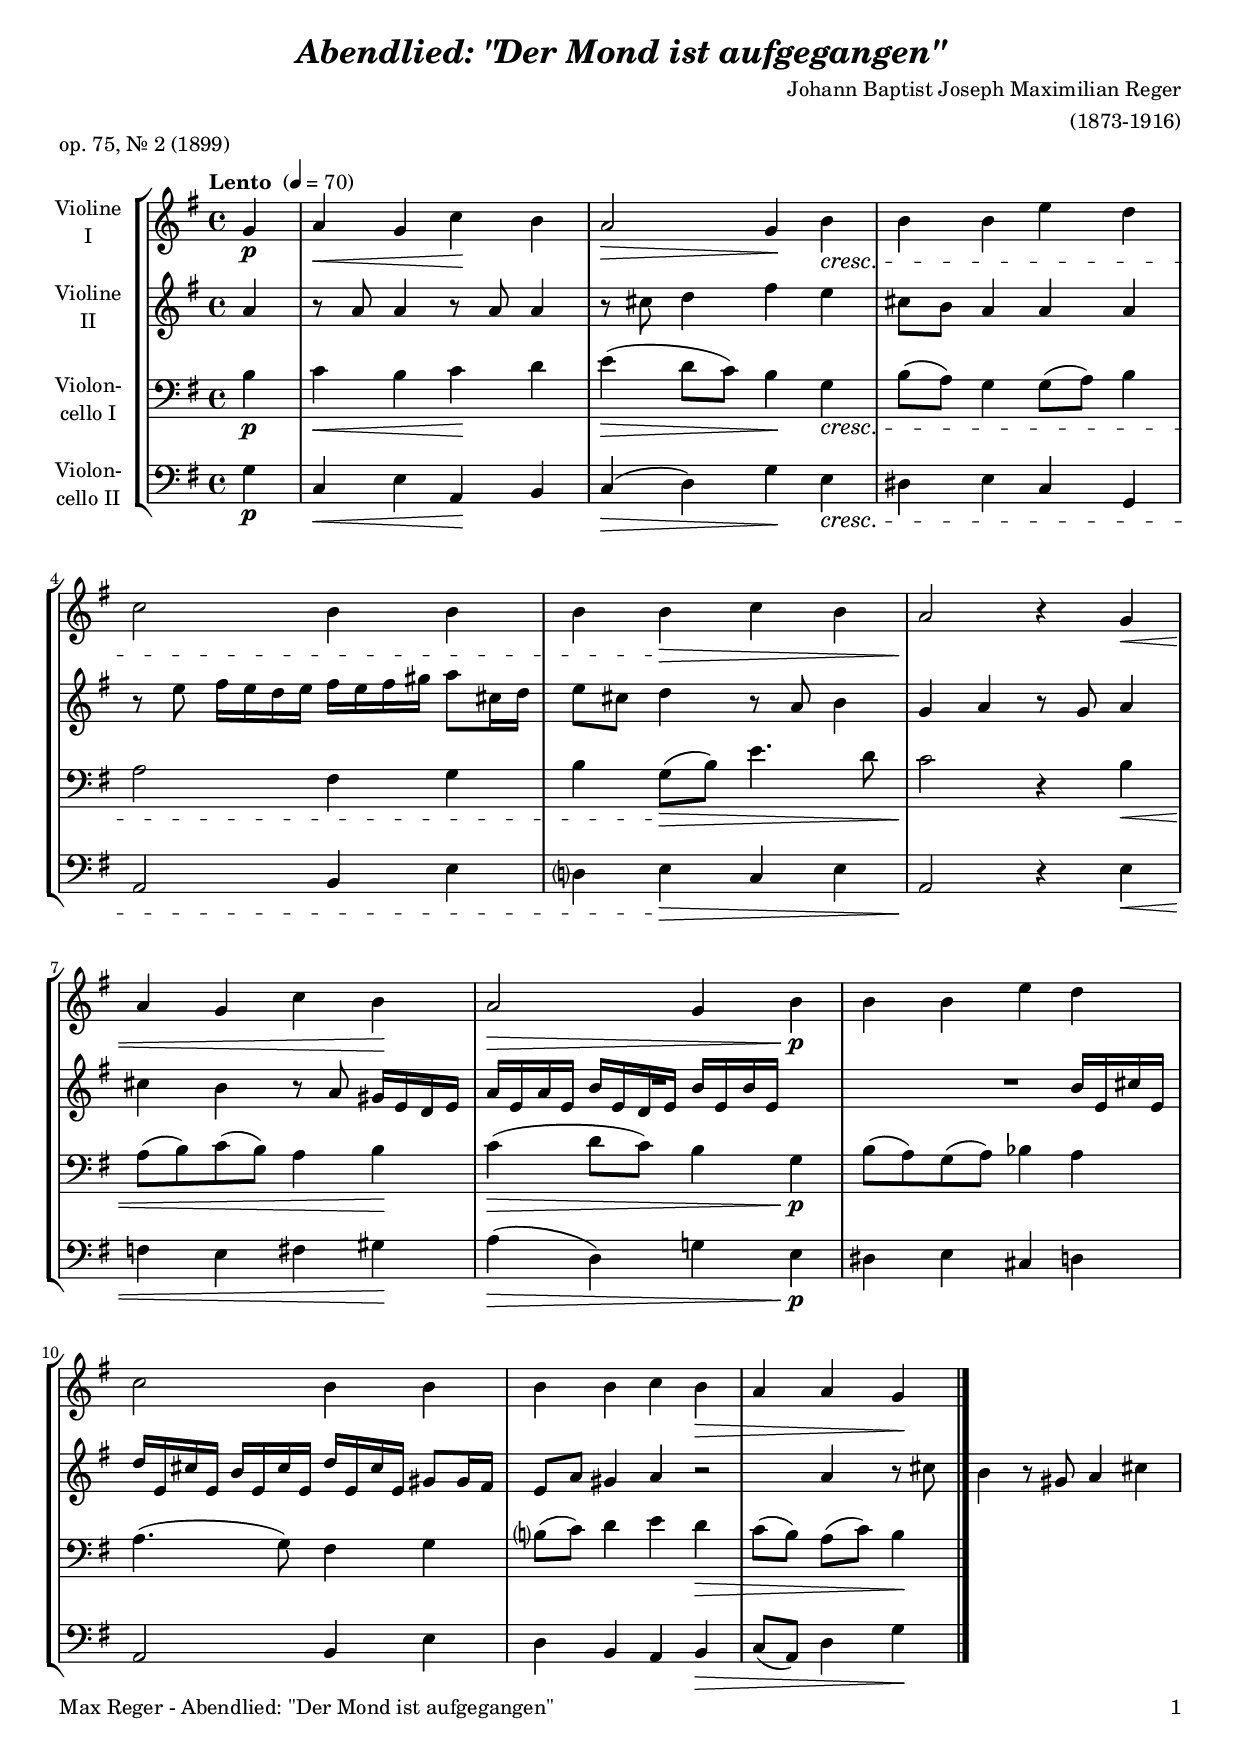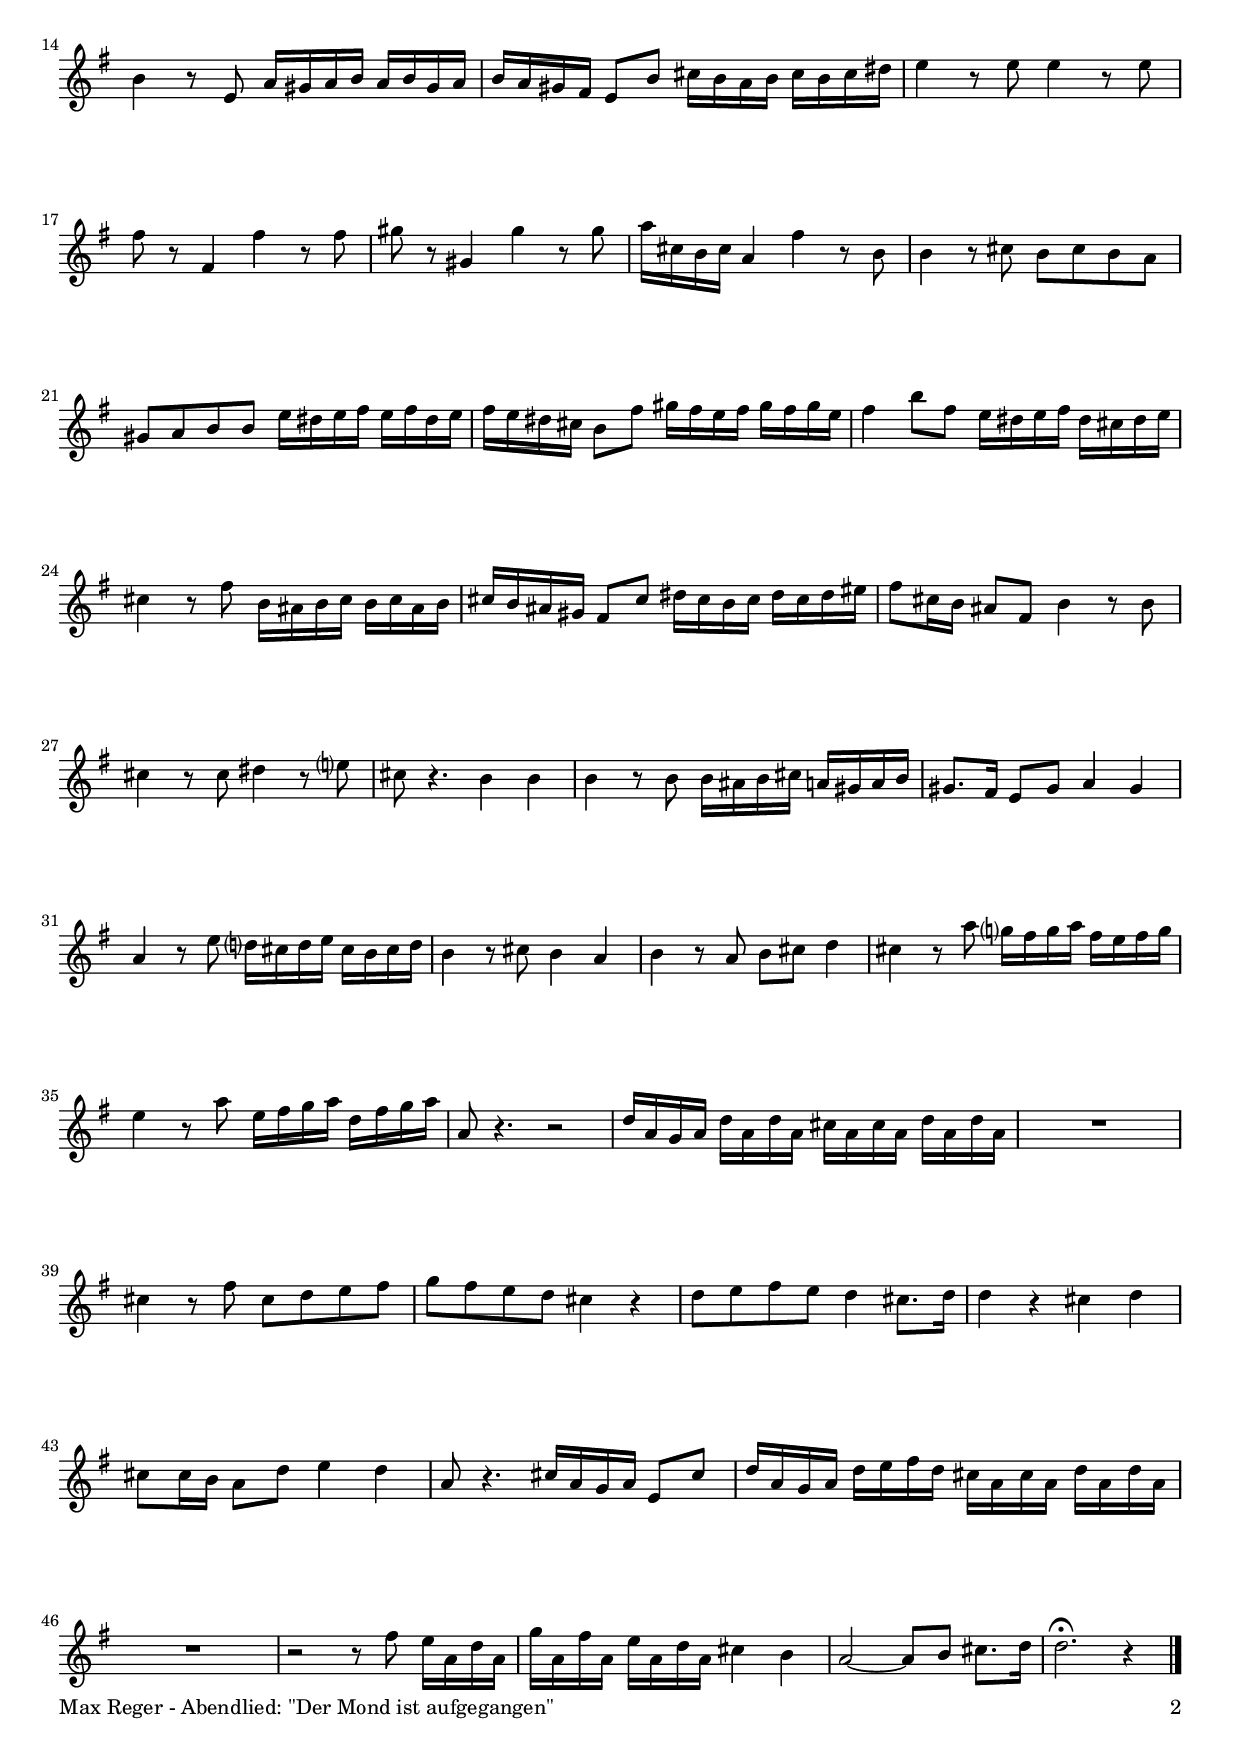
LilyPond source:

\version "2.24.1"
\include "deutsch.ly"

#(set-global-staff-size 18)

\header {
  title     = \markup \bold \italic "Abendlied: \"Der Mond ist aufgegangen\""
  composer  = "Johann Baptist Joseph Maximilian Reger"
  arranger  = "(1873-1916)"
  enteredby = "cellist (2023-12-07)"
  piece     = "op. 75, Nr. 2 (1899)"
}

voiceconsts = {
  \key g \major
  \time 4/4
  \clef "treble"
%  \numericTimeSignature
  \compressEmptyMeasures
  % Set default beaming for all staves
%  \set Timing.beamExceptions = #'()
%  \set Timing.baseMoment     = #(ly:make-moment 1 4)
%  \set Timing.beatStructure  = #'(1 1 1)
  \tempo "Lento " 4=70
}

mist = "string ensemble 1"
mivl = "violin"
miba = "cello"
mipz = "pizzicato strings"

va = \relative c'' {
  \voiceconsts

  \partial 4 g4\p
  a\< g c\! h
  a2\> g4\! h\cresc
  h h e d

  c2 h4 h
  h h\> c h
  a2\! r4 g\<
  a g c h\!

  a2\> g4 h\!\p
  h h e d
  c2 h4 h
  h h c h\>
  \partial 2. a a g\! \bar "|."
}

\include "v2.ily"
vc = \relative c' {
  \voiceconsts
  \clef "bass"
  
  \partial 4 h4\p
  c\< h c\! d
  e(\> d8 c) h4\! g\cresc
  h8( a) g4 g8( a) h4

  a2 fis4 g
  h g8(\> h) e4. d8
  c2\! r4 h\<
  a8( h) c( h) a4 h\!

  c(\> d8 c) h4 g\!\p
  h8( a) g( a) b4 a
  a4.( g8) fis4 g
  h?8( c) d4 e d\>
  \partial 2. c8( h) a( c) h4\! \bar "|."
}

vd = \relative c' {
  \voiceconsts
  \clef "bass"
  
  \partial 4 g4\p
  c,\< e a,\! h
  c(\> d) g\! e\cresc
  dis e c g

  a2 h4 e
  d? e\> c e
  a,2\! r4 e'\<
  f e fis gis\!

  a(\> d,) g! e\!\p
  dis e cis d
  a2 h4 e
  d h a h\>
  \partial 2. c8( a) d4 g\! \bar "|."
}


music = \new StaffGroup <<
      \new Staff {
	\set Staff.midiInstrument = \mivl
	\set Staff.instrumentName = \markup \center-column { "Violine" "I" }
	\transpose g g { \va }
      }

      \new Staff {
	\set Staff.midiInstrument = \mivl
	\set Staff.instrumentName = \markup \center-column { "Violine" "II" }
	\transpose g g { \vb }
      }

      \new Staff {
	\set Staff.midiInstrument = \miba
	\set Staff.instrumentName = \markup \center-column { "Violon-" "cello I" }
	\transpose g g { \vc }
      }

      \new Staff {
	\set Staff.midiInstrument = \miba
	\set Staff.instrumentName = \markup \center-column { "Violon-" "cello II" }
	\transpose g g { \vd }
      }
>>

\book {
  \paper {
    print-page-number = ##t
    print-first-page-number = ##t
    ragged-last-bottom = ##f
    oddHeaderMarkup = \markup \null
    evenHeaderMarkup = \markup \null
    oddFooterMarkup = \markup {
      \fill-line {
        \if \should-print-page-number
        "Max Reger - Abendlied: \"Der Mond ist aufgegangen\"" \fromproperty #'page:page-number-string
      }
    }
    evenFooterMarkup = \oddFooterMarkup
  } \score {
    \music
    \layout {}
  }

  \score {
    \unfoldRepeats \music

    \midi {
      \context {
        \Score
      }
    }
  }
}